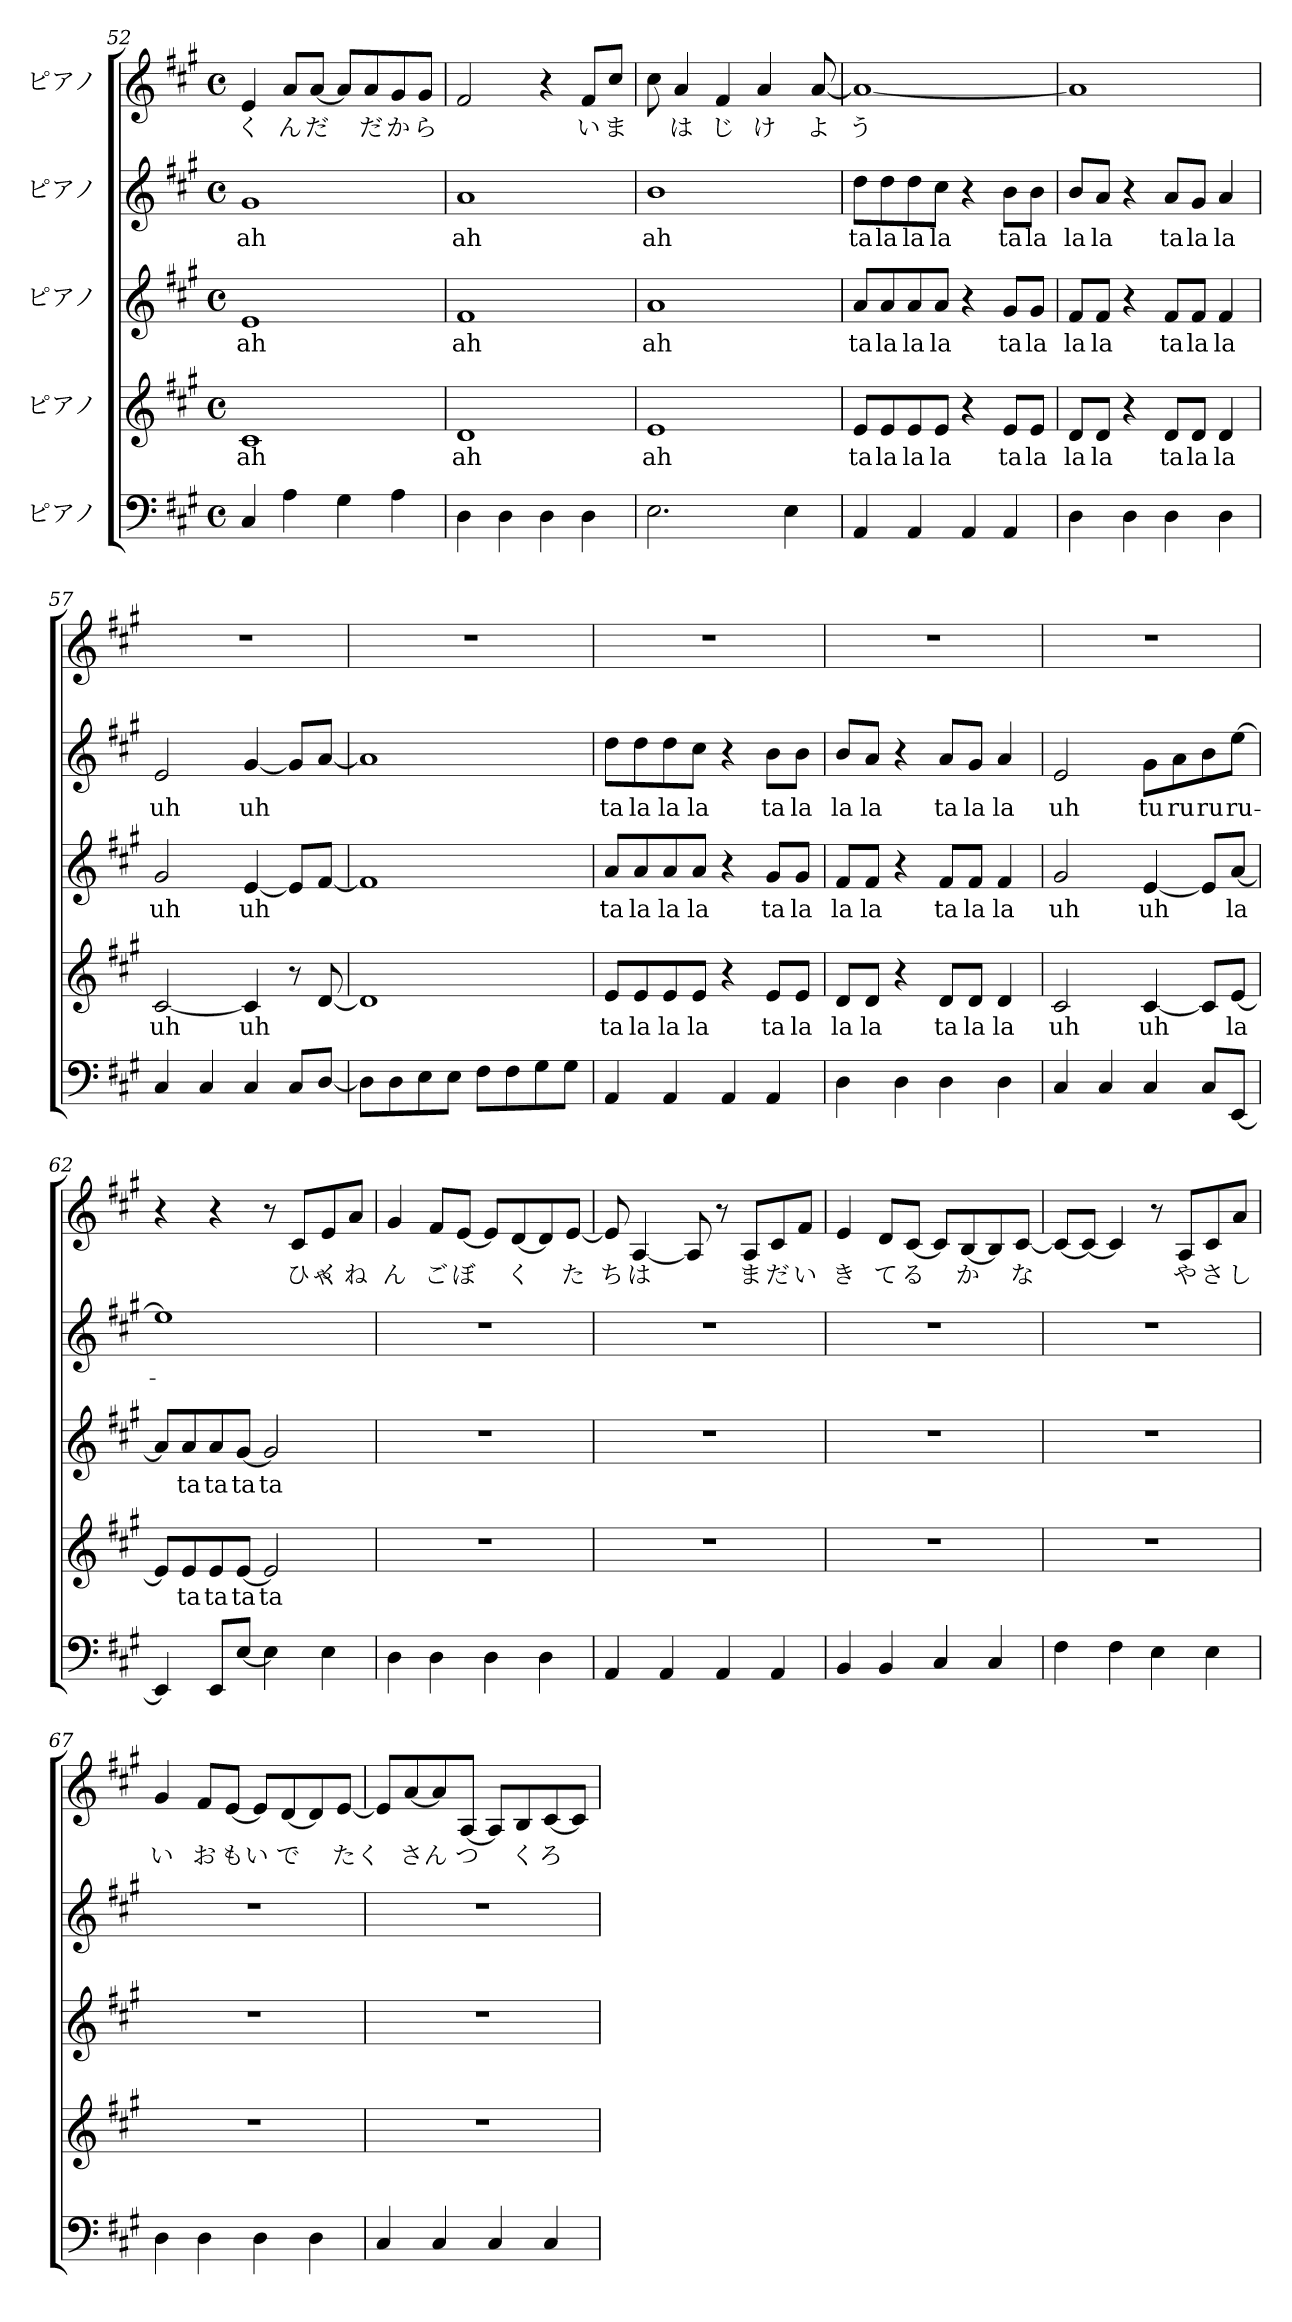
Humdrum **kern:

**kern	**kern	**text	**kern	**text	**kern	**text	**kern	**text
*part5	*part4	*part4	*part3	*part3	*part2	*part2	*part1	*part1
*staff5	*staff4	*staff4	*staff3	*staff3	*staff2	*staff2	*staff1	*staff1
*I"ピアノ	*I"ピアノ	*	*I"ピアノ	*	*I"ピアノ	*	*I"ピアノ	*
*clefF4	*clefG2	*	*clefG2	*	*clefG2	*	*clefG2	*
*k[f#c#g#]	*k[f#c#g#]	*	*k[f#c#g#]	*	*k[f#c#g#]	*	*k[f#c#g#]	*
*M4/4	*M4/4	*	*M4/4	*	*M4/4	*	*M4/4	*
*met(c)	*met(c)	*	*met(c)	*	*met(c)	*	*met(c)	*
=52	=52	=52	=52	=52	=52	=52	=52	=52
4C#	1c#	ah	1e	ah	1g#	ah	4e	く
4A	.	.	.	.	.	.	8aL	ん
.	.	.	.	.	.	.	[8aJ	だ
4G#	.	.	.	.	.	.	8aL]	.
.	.	.	.	.	.	.	8a	だ
4A	.	.	.	.	.	.	8g#	か
.	.	.	.	.	.	.	8g#J	ら
=53	=53	=53	=53	=53	=53	=53	=53	=53
4D	1d	ah	1f#	ah	1a	ah	2f#	.
4D	.	.	.	.	.	.	.	.
4D	.	.	.	.	.	.	4r	.
4D	.	.	.	.	.	.	8f#L	い
.	.	.	.	.	.	.	8cc#J	ま
=54	=54	=54	=54	=54	=54	=54	=54	=54
2.E	1e	ah	1a	ah	1b	ah	8cc#	.
.	.	.	.	.	.	.	4a	は
.	.	.	.	.	.	.	4f#	じ
.	.	.	.	.	.	.	4a	け
4E	.	.	.	.	.	.	.	.
.	.	.	.	.	.	.	[8a	よ
=55	=55	=55	=55	=55	=55	=55	=55	=55
4AA	8eL	-ta	8aL	-ta	8ddL	-ta	1a_	う
.	8e	la	8a	la	8dd	la	.	.
4AA	8e	la	8a	la	8dd	la	.	.
.	8eJ	la	8aJ	la	8cc#J	la	.	.
4AA	4r	.	4r	.	4r	.	.	.
4AA	8eL	ta	8g#L	ta	8bL	ta	.	.
.	8eJ	la	8g#J	la	8bJ	la	.	.
=56	=56	=56	=56	=56	=56	=56	=56	=56
4D	8dL	la	8f#L	la	8bL	la	1a]	.
.	8dJ	la	8f#J	la	8aJ	la	.	.
4D	4r	.	4r	.	4r	.	.	.
4D	8dL	ta	8f#L	ta	8aL	ta	.	.
.	8dJ	la	8f#J	la	8g#J	la	.	.
4D	4d	la	4f#	la	4a	la	.	.
=57	=57	=57	=57	=57	=57	=57	=57	=57
4C#	[2c#	uh	2g#	uh	2e	uh	1r	.
4C#	.	.	.	.	.	.	.	.
4C#	4c#]	uh	[4e	uh	[4g#	uh	.	.
8C#L	8r	.	8eL]	.	8g#L]	.	.	.
[8DJ	[8d	.	[8f#J	.	[8aJ	.	.	.
=58	=58	=58	=58	=58	=58	=58	=58	=58
8DL]	1d]	.	1f#]	.	1a]	.	1r	.
8D	.	.	.	.	.	.	.	.
8E	.	.	.	.	.	.	.	.
8EJ	.	.	.	.	.	.	.	.
8F#L	.	.	.	.	.	.	.	.
8F#	.	.	.	.	.	.	.	.
8G#	.	.	.	.	.	.	.	.
8G#J	.	.	.	.	.	.	.	.
=59	=59	=59	=59	=59	=59	=59	=59	=59
4AA	8eL	-ta	8aL	-ta	8ddL	-ta	1r	.
.	8e	la	8a	la	8dd	la	.	.
4AA	8e	la	8a	la	8dd	la	.	.
.	8eJ	la	8aJ	la	8cc#J	la	.	.
4AA	4r	.	4r	.	4r	.	.	.
4AA	8eL	ta	8g#L	ta	8bL	ta	.	.
.	8eJ	la	8g#J	la	8bJ	la	.	.
=60	=60	=60	=60	=60	=60	=60	=60	=60
4D	8dL	la	8f#L	la	8bL	la	1r	.
.	8dJ	la	8f#J	la	8aJ	la	.	.
4D	4r	.	4r	.	4r	.	.	.
4D	8dL	ta	8f#L	ta	8aL	ta	.	.
.	8dJ	la	8f#J	la	8g#J	la	.	.
4D	4d	la	4f#	la	4a	la	.	.
=61	=61	=61	=61	=61	=61	=61	=61	=61
4C#	2c#	uh	2g#	uh	2e	uh	1r	.
4C#	.	.	.	.	.	.	.	.
4C#	[4c#	uh	[4e	uh	8g#L	tu	.	.
.	.	.	.	.	8a	ru	.	.
8C#L	8c#L]	.	8eL]	.	8b	ru	.	.
[8EEJ	[8eJ	la	[8aJ	la	[8eeJ	ru-	.	.
=62	=62	=62	=62	=62	=62	=62	=62	=62
4EE]	8eL]	.	8aL]	.	1ee]	.	4r	.
.	8e	ta	8a	ta	.	.	.	.
8EEL	8e	ta	8a	ta	.	.	4r	.
[8EJ	[8eJ	ta	[8g#J	ta	.	.	.	.
4E]	2e]	ta	2g#]	ta	.	.	8r	.
.	.	.	.	.	.	.	8c#L	ひゃ
4E	.	.	.	.	.	.	8e	く
.	.	.	.	.	.	.	8aJ	ね
=63	=63	=63	=63	=63	=63	=63	=63	=63
4D	1r	.	1r	.	1r	.	4g#	ん
4D	.	.	.	.	.	.	8f#L	ご
.	.	.	.	.	.	.	[8eJ	ぼ
4D	.	.	.	.	.	.	8eL]	.
.	.	.	.	.	.	.	[8d	く
4D	.	.	.	.	.	.	8d]	.
.	.	.	.	.	.	.	[8eJ	た
=64	=64	=64	=64	=64	=64	=64	=64	=64
4AA	1r	.	1r	.	1r	.	8e]	ち
.	.	.	.	.	.	.	[4A	は
4AA	.	.	.	.	.	.	.	.
.	.	.	.	.	.	.	8A]	.
4AA	.	.	.	.	.	.	8r	.
.	.	.	.	.	.	.	8AL	ま
4AA	.	.	.	.	.	.	8c#	だ
.	.	.	.	.	.	.	8f#J	い
=65	=65	=65	=65	=65	=65	=65	=65	=65
4BB	1r	.	1r	.	1r	.	4e	き
4BB	.	.	.	.	.	.	8dL	て
.	.	.	.	.	.	.	[8c#J	る
4C#	.	.	.	.	.	.	8c#L]	.
.	.	.	.	.	.	.	[8B	か
4C#	.	.	.	.	.	.	8B]	.
.	.	.	.	.	.	.	[8c#J	な
=66	=66	=66	=66	=66	=66	=66	=66	=66
4F#	1r	.	1r	.	1r	.	8c#L_	.
.	.	.	.	.	.	.	8c#J_	.
4F#	.	.	.	.	.	.	4c#]	.
4E	.	.	.	.	.	.	8r	.
.	.	.	.	.	.	.	8AL	や
4E	.	.	.	.	.	.	8c#	さ
.	.	.	.	.	.	.	8aJ	し
=67	=67	=67	=67	=67	=67	=67	=67	=67
4D	1r	.	1r	.	1r	.	4g#	い
4D	.	.	.	.	.	.	8f#L	お
.	.	.	.	.	.	.	[8eJ	もい
4D	.	.	.	.	.	.	8eL]	.
.	.	.	.	.	.	.	[8d	で
4D	.	.	.	.	.	.	8d]	.
.	.	.	.	.	.	.	[8eJ	たく
=68	=68	=68	=68	=68	=68	=68	=68	=68
4C#	1r	.	1r	.	1r	.	8eL]	.
.	.	.	.	.	.	.	[8a	さん
4C#	.	.	.	.	.	.	8a]	.
.	.	.	.	.	.	.	[8AJ	つ
4C#	.	.	.	.	.	.	8AL]	.
.	.	.	.	.	.	.	8B	く
4C#	.	.	.	.	.	.	[8c#	ろ
.	.	.	.	.	.	.	8c#J]	.
=	=	=	=	=	=	=	=	=
*-	*-	*-	*-	*-	*-	*-	*-	*-
